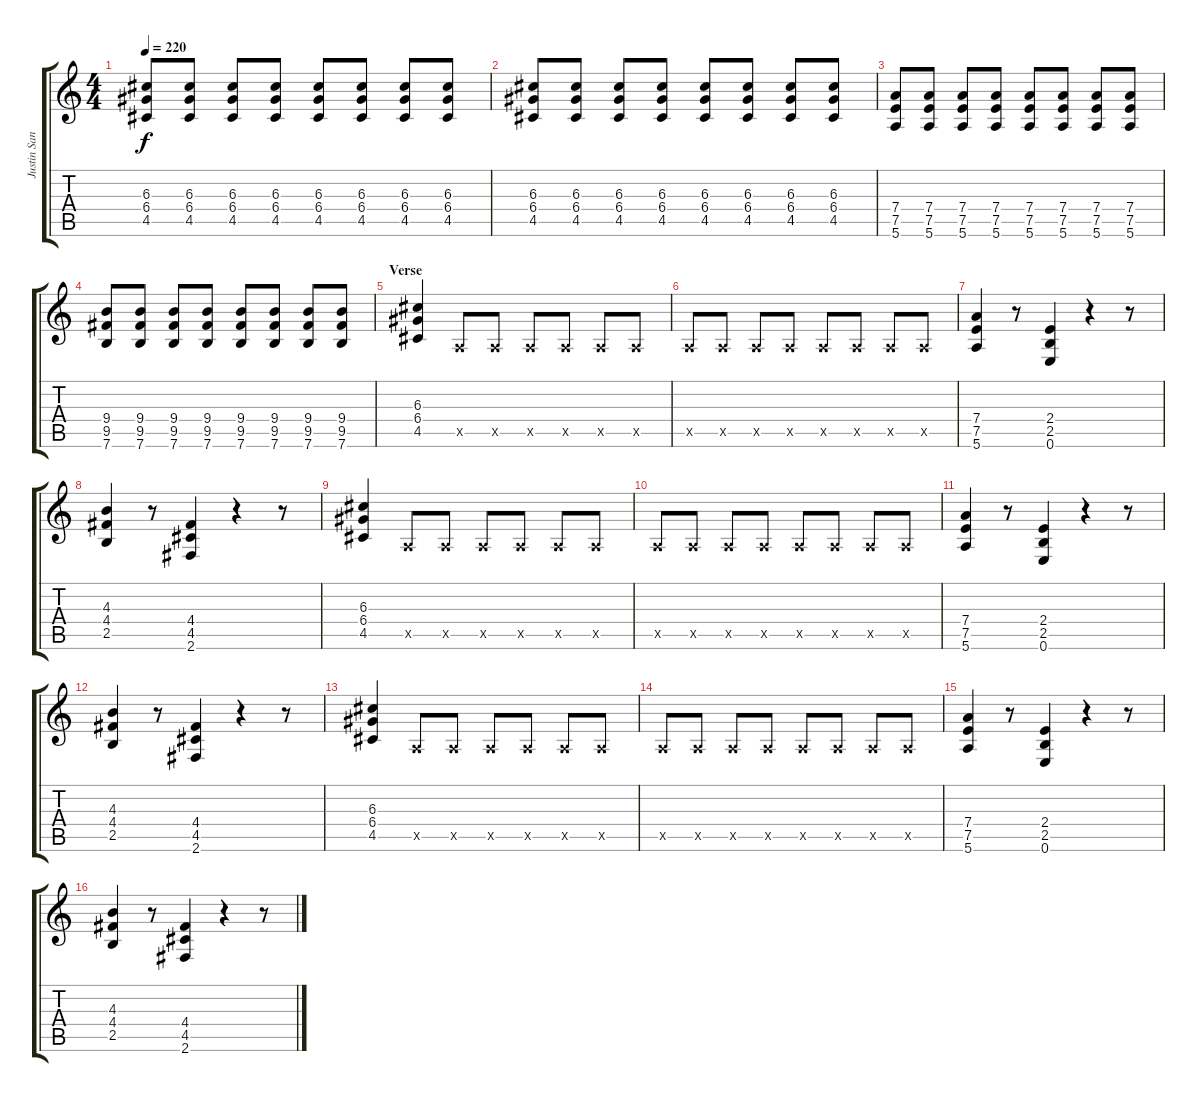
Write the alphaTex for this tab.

\track ("Justin Sane " "Justin San") {instrument overdrivenguitar}
\staff {score tabs}
\tuning (E4 B3 G3 D3 A2 E2) {hide}
\ts (4 4)
\tempo 220
\clef g2
\ks c
(6.3 6.4 4.5).8{dy f} (6.3 6.4 4.5).8 (6.3 6.4 4.5).8 (6.3 6.4 4.5).8 (6.3 6.4 4.5).8 (6.3 6.4 4.5).8 (6.3 6.4 4.5).8 (6.3 6.4 4.5).8 |
(6.3 6.4 4.5).8 (6.3 6.4 4.5).8 (6.3 6.4 4.5).8 (6.3 6.4 4.5).8 (6.3 6.4 4.5).8 (6.3 6.4 4.5).8 (6.3 6.4 4.5).8 (6.3 6.4 4.5).8 |
(7.4 7.5 5.6).8 (7.4 7.5 5.6).8 (7.4 7.5 5.6).8 (7.4 7.5 5.6).8 (7.4 7.5 5.6).8 (7.4 7.5 5.6).8 (7.4 7.5 5.6).8 (7.4 7.5 5.6).8 |
(9.4 9.5 7.6).8 (9.4 9.5 7.6).8 (9.4 9.5 7.6).8 (9.4 9.5 7.6).8 (9.4 9.5 7.6).8 (9.4 9.5 7.6).8 (9.4 9.5 7.6).8 (9.4 9.5 7.6).8 |
\section ("" "Verse")
(6.3 6.4 4.5).4 0.5{x}.8 0.5{x}.8 0.5{x}.8 0.5{x}.8 0.5{x}.8 0.5{x}.8 |
0.5{x}.8 0.5{x}.8 0.5{x}.8 0.5{x}.8 0.5{x}.8 0.5{x}.8 0.5{x}.8 0.5{x}.8 |
(7.4 7.5 5.6).4 r.8 (2.4 2.5 0.6).4 r.4 r.8 |
(4.3 4.4 2.5).4 r.8 (4.4 4.5 2.6).4 r.4 r.8 |
(6.3 6.4 4.5).4 0.5{x}.8 0.5{x}.8 0.5{x}.8 0.5{x}.8 0.5{x}.8 0.5{x}.8 |
0.5{x}.8 0.5{x}.8 0.5{x}.8 0.5{x}.8 0.5{x}.8 0.5{x}.8 0.5{x}.8 0.5{x}.8 |
(7.4 7.5 5.6).4 r.8 (2.4 2.5 0.6).4 r.4 r.8 |
(4.3 4.4 2.5).4 r.8 (4.4 4.5 2.6).4 r.4 r.8 |
(6.3 6.4 4.5).4 0.5{x}.8 0.5{x}.8 0.5{x}.8 0.5{x}.8 0.5{x}.8 0.5{x}.8 |
0.5{x}.8 0.5{x}.8 0.5{x}.8 0.5{x}.8 0.5{x}.8 0.5{x}.8 0.5{x}.8 0.5{x}.8 |
(7.4 7.5 5.6).4 r.8 (2.4 2.5 0.6).4 r.4 r.8 |
(4.3 4.4 2.5).4 r.8 (4.4 4.5 2.6).4 r.4 r.8
